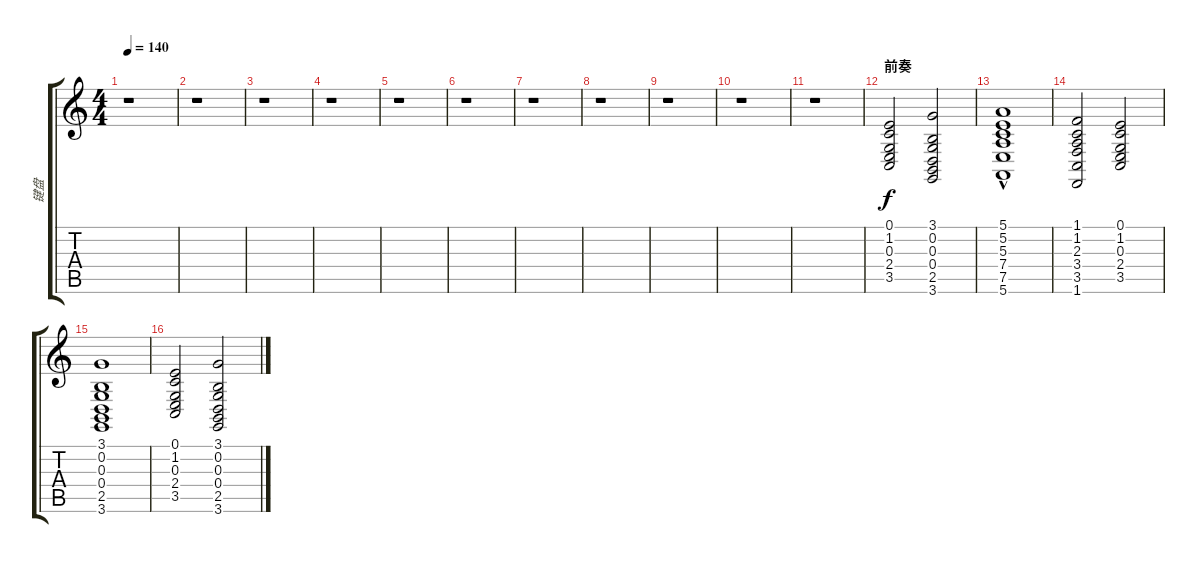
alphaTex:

\track ("键盘" "键盘") {instrument stringensemble1}
\staff {score tabs}
\tuning (E4 B3 G3 D3 A2 E2) {hide}
\ts (4 4)
\tempo 140
\clef g2
\ks c
r.1{dy f instrument stringensemble1} |
r.1 |
r.1 |
r.1 |
r.1 |
r.1 |
r.1 |
r.1 |
r.1 |
r.1 |
r.1 |
\section ("" "前奏")
(0.1 1.2 0.3 2.4 3.5).2 (3.1 0.2 0.3 0.4 2.5 3.6).2 |
(5.1 5.2 5.3 7.4{hac} 7.5 5.6).1 |
(1.1 1.2 2.3 3.4 3.5 1.6).2 (0.1 1.2 0.3 2.4 3.5).2 |
(3.1 0.2 0.3 0.4 2.5 3.6).1 |
(0.1 1.2 0.3 2.4 3.5).2 (3.1 0.2 0.3 0.4 2.5 3.6).2
